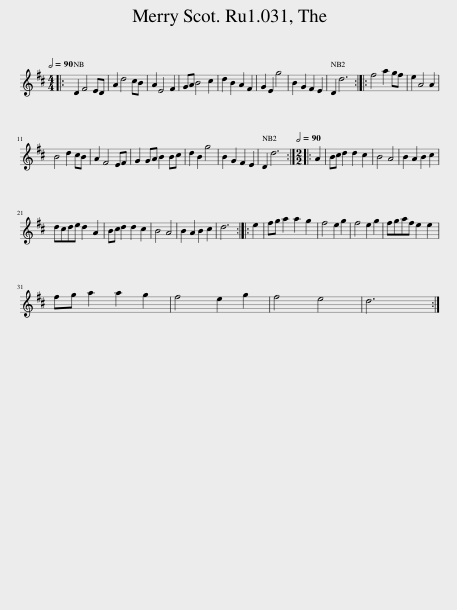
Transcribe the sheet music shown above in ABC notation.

X:1
L:1/8
Q:1/2=90
M:4/4
I:linebreak $
K:D
V:1 treble
V:1
|: D2 F4 ED | A2 d4 cB | A2 E4 F2 | GA B4 c2 | d2 B2 A2 F2 | %5
 G2 E2 g4 | B2 G2 F2 E2 | D2 d6 :: f4 a2 gf | e2 A4 A2 |$ %10
 B4 d2 cB | A2 F4 EF | G2 GA B2 Bc | d2 B2 g4 | B2 G2 F2 E2 | %15
 D2 d6 ::[M:2/2][Q:1/2=90] A2 | Bc d2 d2 c2 | B4 A4 | B2 A2 B2 c2 |$ %20
 dcde d2 A2 | Bc d2 d2 c2 | B4 A4 | B2 A2 B2 c2 | d6 :: %25
 e2 | fg a2 a2 g2 | f4 e2 g2 | f4 e2 g2 | fgaf e2 e2 |$ %30
 fg a2 a2 g2 | f4 e2 g2 | f4 e4 | d6 :| %34
